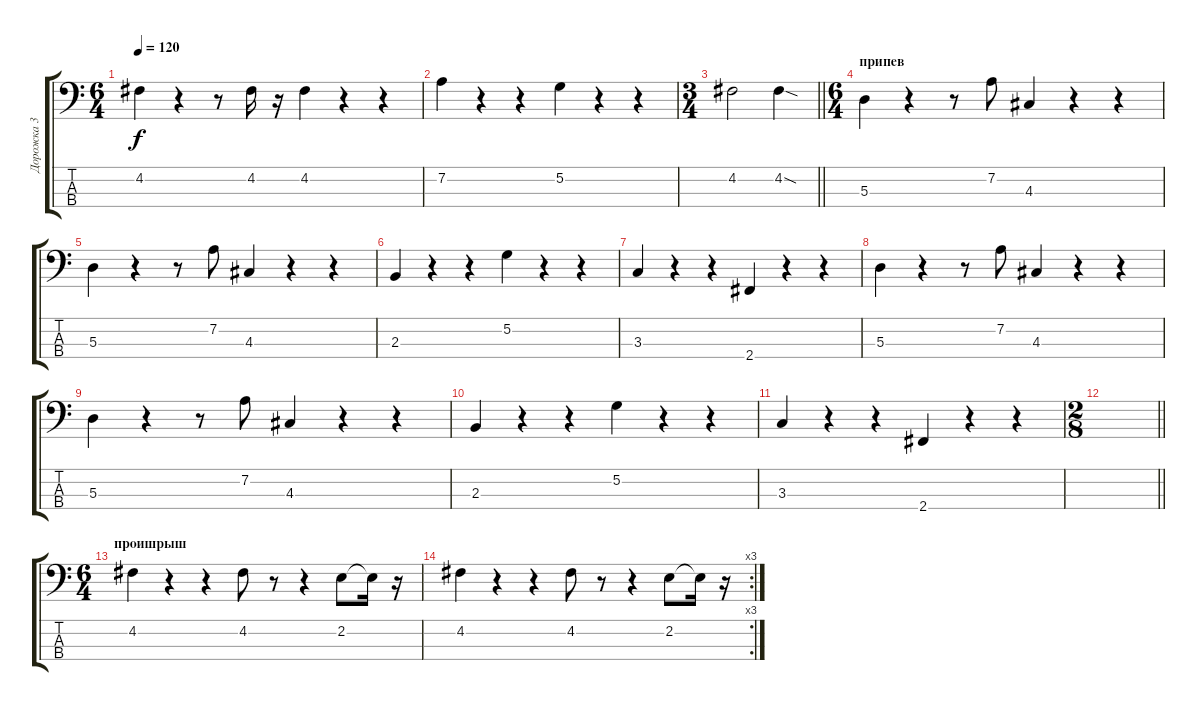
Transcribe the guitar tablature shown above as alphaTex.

\track ("Дорожка 3" "Дорожка 3") {instrument acousticbass}
\staff {score tabs}
\tuning (G2 D2 A1 E1) {hide}
\ts (6 4)
\tempo 120
\clef f4
\ks c
4.2.4{dy f} r.4 r.8 4.2.16 r.16 4.2.4 r.4 r.4 |
7.2.4 r.4 r.4 5.2.4 r.4 r.4 |
\ts (3 4)
\barLineRight lightlight
4.2.2 4.2{sod}.4 |
\ts (6 4)
\section ("" "припев")
5.3.4 r.4 r.8 7.2.8 4.3.4 r.4 r.4 |
5.3.4 r.4 r.8 7.2.8 4.3.4 r.4 r.4 |
2.3.4 r.4 r.4 5.2.4 r.4 r.4 |
3.3.4 r.4 r.4 2.4.4 r.4 r.4 |
5.3.4 r.4 r.8 7.2.8 4.3.4 r.4 r.4 |
5.3.4 r.4 r.8 7.2.8 4.3.4 r.4 r.4 |
2.3.4 r.4 r.4 5.2.4 r.4 r.4 |
3.3.4 r.4 r.4 2.4.4 r.4 r.4 |
\ts (2 8)
\barLineRight lightlight
|
\ts (6 4)
\section ("" "проишрыш")
4.2.4 r.4 r.4 4.2.8 r.8 r.4 2.2.8 2.2{t}.16 r.16 |
\rc 3
4.2.4 r.4 r.4 4.2.8 r.8 r.4 2.2.8 2.2{t}.16 r.16
